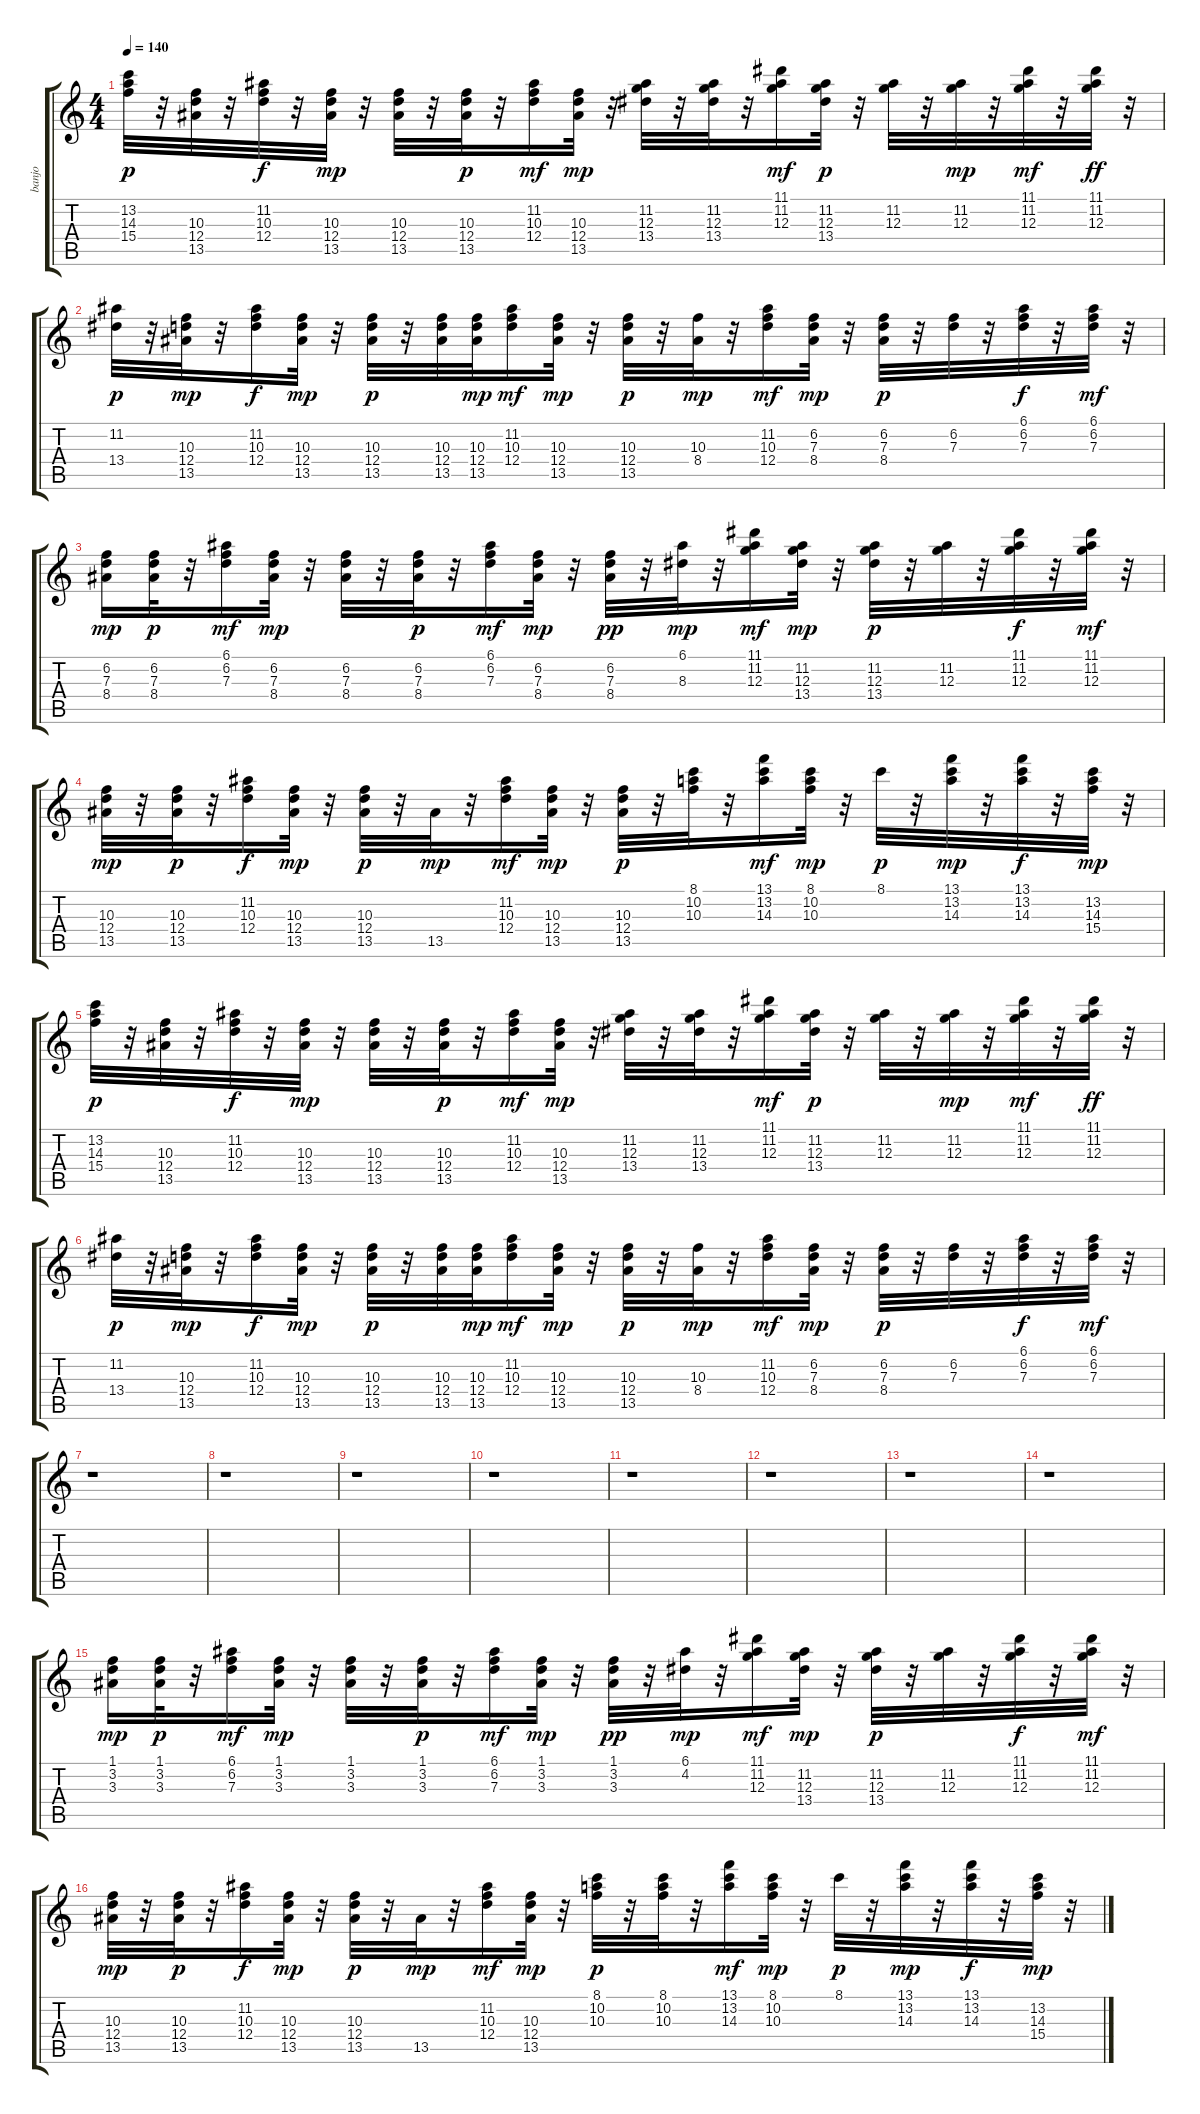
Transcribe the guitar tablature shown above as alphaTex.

\track ("banjo" "banjo") {instrument banjo}
\staff {score tabs}
\tuning (E4 B3 G3 D3 A2 E2) {hide}
\displaytranspose 12
\ts (4 4)
\tempo 140
\clef g2
\ks c
(13.2 14.3 15.4).32{dy p} r.32 (10.3 12.4 13.5).32 r.32 (11.2 10.3 12.4).32{dy f} r.32 (10.3 12.4 13.5).32{dy mp} r.32 (10.3 12.4 13.5).32 r.32 (10.3 12.4 13.5).32{dy p} r.32 (11.2 10.3 12.4).16{dy mf} (10.3 12.4 13.5).32{dy mp} r.32 (11.2 12.3 13.4).32 r.32 (11.2 12.3 13.4).32 r.32 (11.1 11.2 12.3).16{dy mf} (11.2 12.3 13.4).32{dy p} r.32 (11.2 12.3).32 r.32 (11.2 12.3).32{dy mp} r.32 (11.1 11.2 12.3).32{dy mf} r.32 (11.1 11.2 12.3).32{dy ff} r.32 |
(11.2 13.4).32{dy p} r.32 (10.3 12.4 13.5).32{dy mp} r.32 (11.2 10.3 12.4).16{dy f} (10.3 12.4 13.5).32{dy mp} r.32 (10.3 12.4 13.5).32{dy p} r.32 (10.3 12.4 13.5).32 (10.3 12.4 13.5).32{dy mp} (11.2 10.3 12.4).16{dy mf} (10.3 12.4 13.5).32{dy mp} r.32 (10.3 12.4 13.5).32{dy p} r.32 (10.3 8.4).32{dy mp} r.32 (11.2 10.3 12.4).16{dy mf} (6.2 7.3 8.4).32{dy mp} r.32 (6.2 7.3 8.4).32{dy p} r.32 (6.2 7.3).32 r.32 (6.1 6.2 7.3).32{dy f} r.32 (6.1 6.2 7.3).32{dy mf} r.32 |
(6.2 7.3 8.4).16{dy mp} (6.2 7.3 8.4).32{dy p} r.32 (6.1 6.2 7.3).16{dy mf} (6.2 7.3 8.4).32{dy mp} r.32 (6.2 7.3 8.4).32 r.32 (6.2 7.3 8.4).32{dy p} r.32 (6.1 6.2 7.3).16{dy mf} (6.2 7.3 8.4).32{dy mp} r.32 (6.2 7.3 8.4).32{dy pp} r.32 (6.1 8.3).32{dy mp} r.32 (11.1 11.2 12.3).16{dy mf} (11.2 12.3 13.4).32{dy mp} r.32 (11.2 12.3 13.4).32{dy p} r.32 (11.2 12.3).32 r.32 (11.1 11.2 12.3).32{dy f} r.32 (11.1 11.2 12.3).32{dy mf} r.32 |
(10.3 12.4 13.5).32{dy mp} r.32 (10.3 12.4 13.5).32{dy p} r.32 (11.2 10.3 12.4).16{dy f} (10.3 12.4 13.5).32{dy mp} r.32 (10.3 12.4 13.5).32{dy p} r.32 13.5.32{dy mp} r.32 (11.2 10.3 12.4).16{dy mf} (10.3 12.4 13.5).32{dy mp} r.32 (10.3 12.4 13.5).32{dy p} r.32 (8.1 10.2 10.3).32 r.32 (13.1 13.2 14.3).16{dy mf} (8.1 10.2 10.3).32{dy mp} r.32 8.1.32{dy p} r.32 (13.1 13.2 14.3).32{dy mp} r.32 (13.1 13.2 14.3).32{dy f} r.32 (13.2 14.3 15.4).32{dy mp} r.32 |
(13.2 14.3 15.4).32{dy p} r.32 (10.3 12.4 13.5).32 r.32 (11.2 10.3 12.4).32{dy f} r.32 (10.3 12.4 13.5).32{dy mp} r.32 (10.3 12.4 13.5).32 r.32 (10.3 12.4 13.5).32{dy p} r.32 (11.2 10.3 12.4).16{dy mf} (10.3 12.4 13.5).32{dy mp} r.32 (11.2 12.3 13.4).32 r.32 (11.2 12.3 13.4).32 r.32 (11.1 11.2 12.3).16{dy mf} (11.2 12.3 13.4).32{dy p} r.32 (11.2 12.3).32 r.32 (11.2 12.3).32{dy mp} r.32 (11.1 11.2 12.3).32{dy mf} r.32 (11.1 11.2 12.3).32{dy ff} r.32 |
(11.2 13.4).32{dy p} r.32 (10.3 12.4 13.5).32{dy mp} r.32 (11.2 10.3 12.4).16{dy f} (10.3 12.4 13.5).32{dy mp} r.32 (10.3 12.4 13.5).32{dy p} r.32 (10.3 12.4 13.5).32 (10.3 12.4 13.5).32{dy mp} (11.2 10.3 12.4).16{dy mf} (10.3 12.4 13.5).32{dy mp} r.32 (10.3 12.4 13.5).32{dy p} r.32 (10.3 8.4).32{dy mp} r.32 (11.2 10.3 12.4).16{dy mf} (6.2 7.3 8.4).32{dy mp} r.32 (6.2 7.3 8.4).32{dy p} r.32 (6.2 7.3).32 r.32 (6.1 6.2 7.3).32{dy f} r.32 (6.1 6.2 7.3).32{dy mf} r.32 |
r.1 |
r.1 |
r.1 |
r.1 |
r.1 |
r.1 |
r.1 |
r.1 |
(1.1 3.2 3.3).16{dy mp} (1.1 3.2 3.3).32{dy p} r.32 (6.1 6.2 7.3).16{dy mf} (1.1 3.2 3.3).32{dy mp} r.32 (1.1 3.2 3.3).32 r.32 (1.1 3.2 3.3).32{dy p} r.32 (6.1 6.2 7.3).16{dy mf} (1.1 3.2 3.3).32{dy mp} r.32 (1.1 3.2 3.3).32{dy pp} r.32 (6.1 4.2).32{dy mp} r.32 (11.1 11.2 12.3).16{dy mf} (11.2 12.3 13.4).32{dy mp} r.32 (11.2 12.3 13.4).32{dy p} r.32 (11.2 12.3).32 r.32 (11.1 11.2 12.3).32{dy f} r.32 (11.1 11.2 12.3).32{dy mf} r.32 |
(10.3 12.4 13.5).32{dy mp} r.32 (10.3 12.4 13.5).32{dy p} r.32 (11.2 10.3 12.4).16{dy f} (10.3 12.4 13.5).32{dy mp} r.32 (10.3 12.4 13.5).32{dy p} r.32 13.5.32{dy mp} r.32 (11.2 10.3 12.4).16{dy mf} (10.3 12.4 13.5).32{dy mp} r.32 (8.1 10.2 10.3).32{dy p} r.32 (8.1 10.2 10.3).32 r.32 (13.1 13.2 14.3).16{dy mf} (8.1 10.2 10.3).32{dy mp} r.32 8.1.32{dy p} r.32 (13.1 13.2 14.3).32{dy mp} r.32 (13.1 13.2 14.3).32{dy f} r.32 (13.2 14.3 15.4).32{dy mp} r.32
